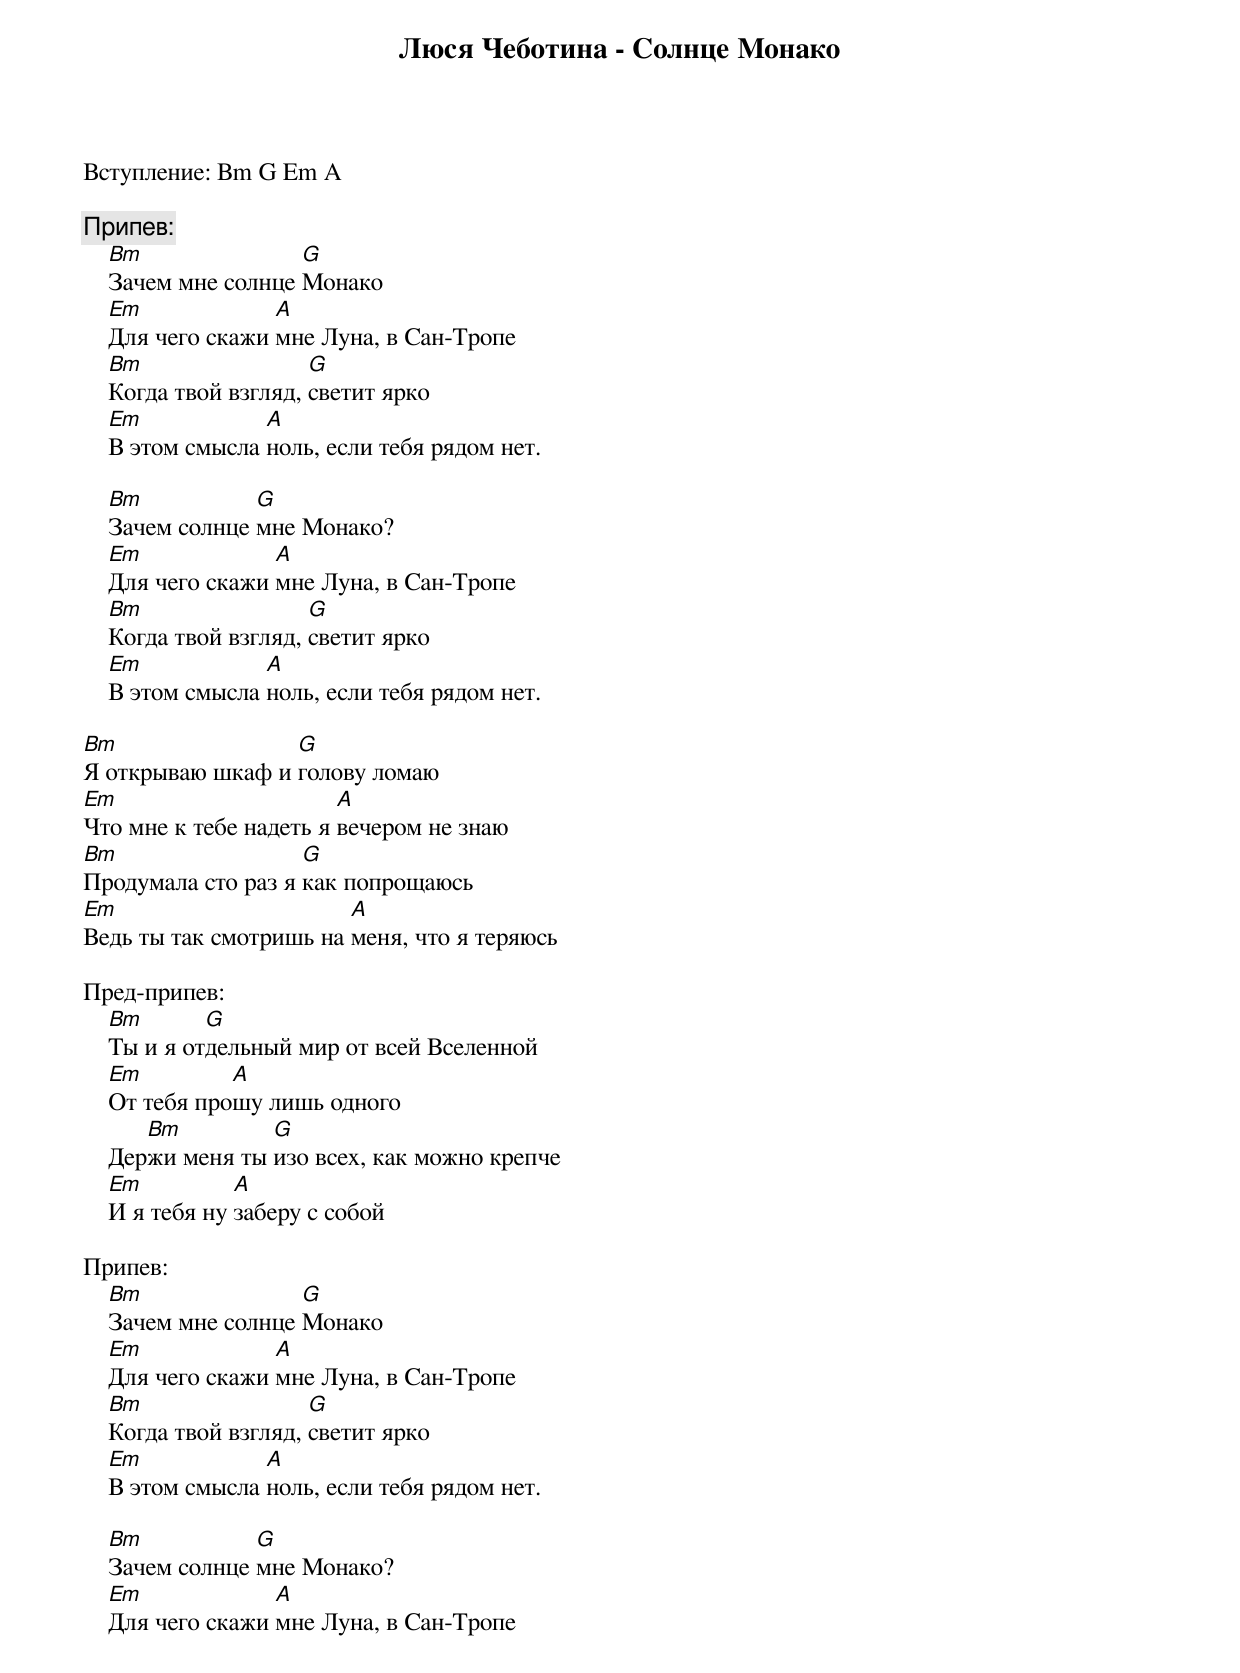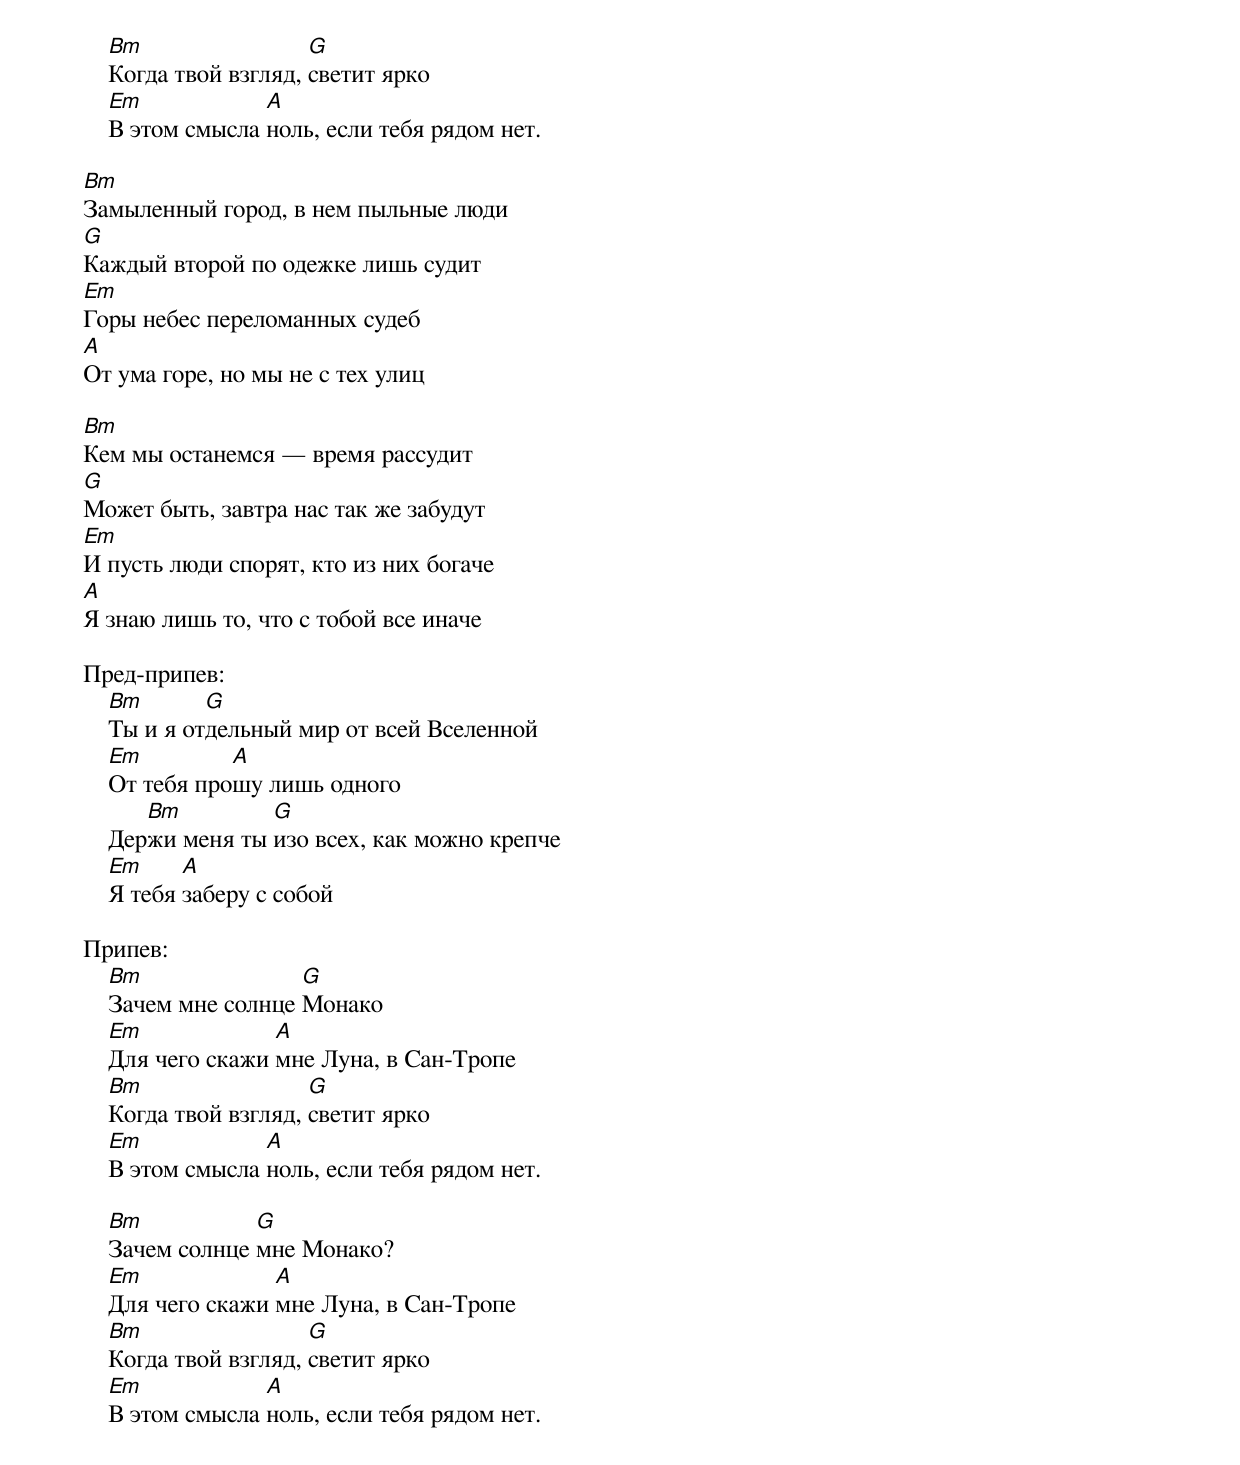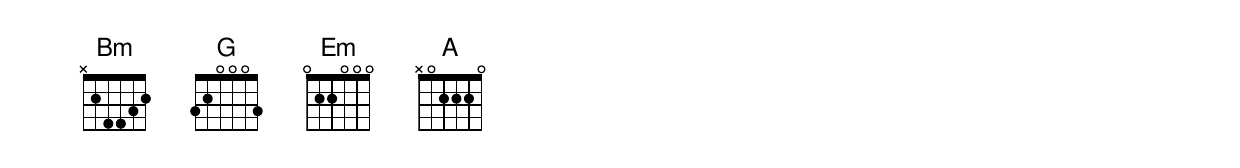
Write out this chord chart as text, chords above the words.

Люся Чеботина - Солнце Монако

Вступление: Bm G Em A

Припев:
    Bm               G
    Зачем мне солнце Монако
    Em             A
    Для чего скажи мне Луна, в Сан-Тропе
    Bm                 G
    Когда твой взгляд, светит ярко
    Em            A
    В этом смысла ноль, если тебя рядом нет.

    Bm           G
    Зачем солнце мне Монако?
    Em             A
    Для чего скажи мне Луна, в Сан-Тропе
    Bm                 G
    Когда твой взгляд, светит ярко
    Em            A
    В этом смысла ноль, если тебя рядом нет.

Bm                G
Я открываю шкаф и голову ломаю
Em                      A
Что мне к тебе надеть я вечером не знаю
Bm                  G
Продумала сто раз я как попрощаюсь
Em                      A
Ведь ты так смотришь на меня, что я теряюсь

Пред-припев:
    Bm       G
    Ты и я отдельный мир от всей Вселенной
    Em         A
    От тебя прошу лишь одного
       Bm         G
    Держи меня ты изо всех, как можно крепче
    Em          A
    И я тебя ну заберу с собой

Припев:
    Bm               G
    Зачем мне солнце Монако
    Em             A
    Для чего скажи мне Луна, в Сан-Тропе
    Bm                 G
    Когда твой взгляд, светит ярко
    Em            A
    В этом смысла ноль, если тебя рядом нет.

    Bm           G
    Зачем солнце мне Монако?
    Em             A
    Для чего скажи мне Луна, в Сан-Тропе
    Bm                 G
    Когда твой взгляд, светит ярко
    Em            A
    В этом смысла ноль, если тебя рядом нет.

Bm
Замыленный город, в нем пыльные люди
G
Каждый второй по одежке лишь судит
Em
Горы небес переломанных судеб
A
От ума горе, но мы не с тех улиц

Bm
Кем мы останемся — время рассудит
G
Может быть, завтра нас так же забудут
Em
И пусть люди спорят, кто из них богаче
A
Я знаю лишь то, что с тобой все иначе

Пред-припев:
    Bm       G
    Ты и я отдельный мир от всей Вселенной
    Em         A
    От тебя прошу лишь одного
       Bm         G
    Держи меня ты изо всех, как можно крепче
    Em     A
    Я тебя заберу с собой

Припев:
    Bm               G
    Зачем мне солнце Монако
    Em             A
    Для чего скажи мне Луна, в Сан-Тропе
    Bm                 G
    Когда твой взгляд, светит ярко
    Em            A
    В этом смысла ноль, если тебя рядом нет.

    Bm           G
    Зачем солнце мне Монако?
    Em             A
    Для чего скажи мне Луна, в Сан-Тропе
    Bm                 G
    Когда твой взгляд, светит ярко
    Em            A
    В этом смысла ноль, если тебя рядом нет.
